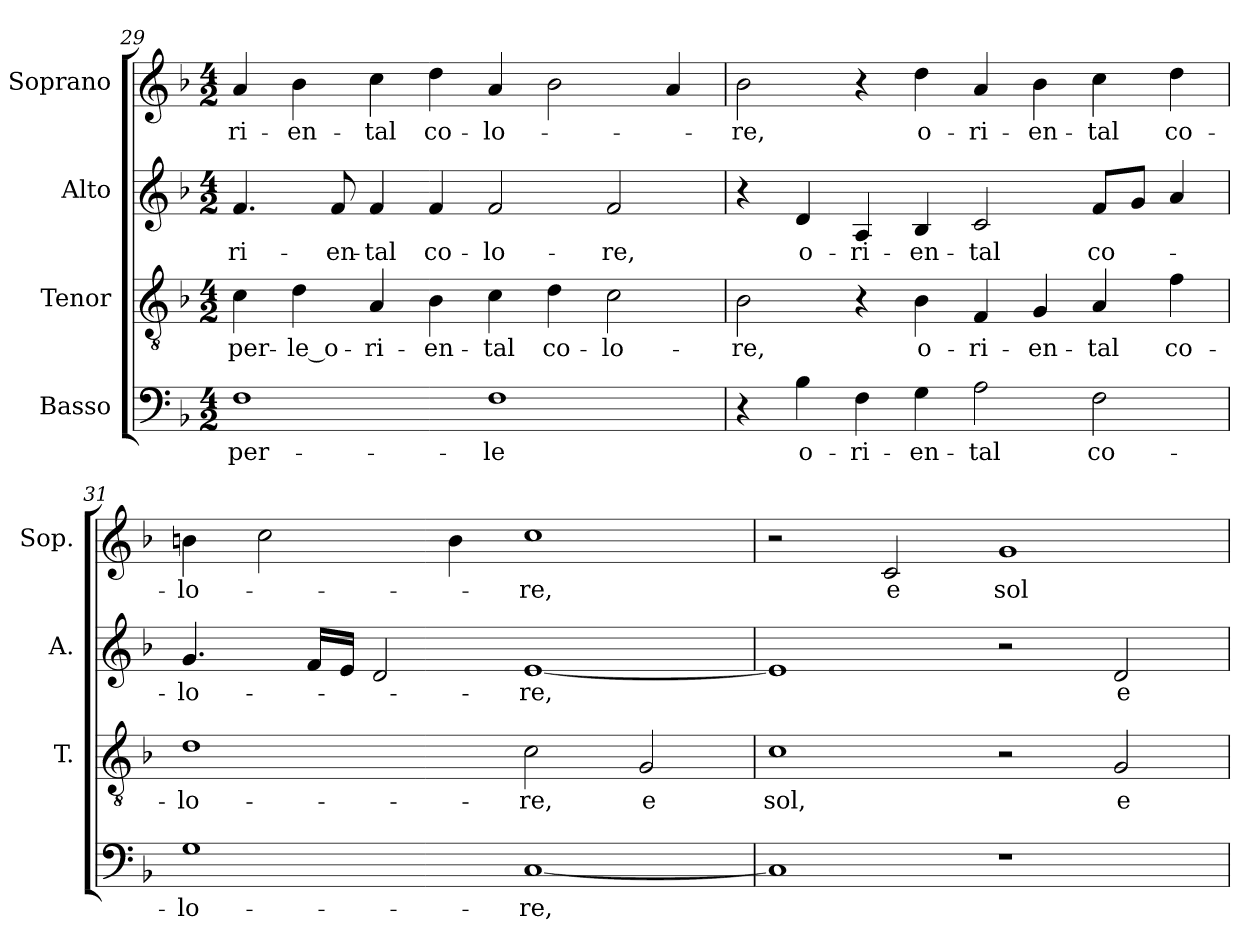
**kern	**text	**kern	**text	**kern	**text	**kern	**text
*part4	*part4	*part3	*part3	*part2	*part2	*part1	*part1
*staff4	*staff4	*staff3	*staff3	*staff2	*staff2	*staff1	*staff1
*I"Basso	*	*I"Tenor	*	*I"Alto	*	*I"Soprano	*
*	*	*I'T.	*	*I'A.	*	*I'Sop.	*
*clefF4	*	*clefGv2	*	*clefG2	*	*clefG2	*
*	*	*ITrd7c12	*	*	*	*	*
*k[b-]	*	*k[b-]	*	*k[b-]	*	*k[b-]	*
*F:	*	*F:	*	*F:	*	*F:	*
*M4/2	*	*M4/2	*	*M4/2	*	*M4/2	*
=29	=29	=29	=29	=29	=29	=29	=29
!	!LO:LY:b:color=#000000	!	!	!	!	!	!
!	!	!	!LO:LY:b:color=#000000	!	!	!	!
!	!	!	!	!	!LO:LY:b:color=#000000	!	!
!	!	!	!	!	!	!	!LO:LY:b:color=#000000
1Fi	per-	4Ci\	per-	4.fi/	-ri-	4ai/	-ri-
!	!	!	!LO:LY:b:color=#000000	!	!	!	!
!	!	!	!	!	!	!	!LO:LY:b:color=#000000
.	.	4Di\	-le_o-	.	.	4b-i\	-en-
!	!	!	!	!	!LO:LY:b:color=#000000	!	!
.	.	.	.	8fi/	-en-	.	.
!	!	!	!LO:LY:b:color=#000000	!	!	!	!
!	!	!	!	!	!LO:LY:b:color=#000000	!	!
!	!	!	!	!	!	!	!LO:LY:b:color=#000000
.	.	4AAi/	-ri-	4fi/	-tal	4cci\	-tal
!	!	!	!LO:LY:b:color=#000000	!	!	!	!
!	!	!	!	!	!LO:LY:b:color=#000000	!	!
!	!	!	!	!	!	!	!LO:LY:b:color=#000000
.	.	4BB-i\	-en-	4fi/	co-	4ddi\	co-
!	!LO:LY:b:color=#000000	!	!	!	!	!	!
!	!	!	!LO:LY:b:color=#000000	!	!	!	!
!	!	!	!	!	!LO:LY:b:color=#000000	!	!
!	!	!	!	!	!	!	!LO:LY:b:color=#000000
1Fi	-le	4Ci\	-tal	2fi/	-lo-	4ai/	-lo-
!	!	!	!LO:LY:b:color=#000000	!	!	!	!
.	.	4Di\	co-	.	.	2b-i\	.
!	!	!	!LO:LY:b:color=#000000	!	!	!	!
!	!	!	!	!	!LO:LY:b:color=#000000	!	!
.	.	2Ci\	-lo-	2fi/	-re,	.	.
.	.	.	.	.	.	4ai/	.
=30	=30	=30	=30	=30	=30	=30	=30
!	!	!	!LO:LY:b:color=#000000	!	!	!	!
!	!	!	!	!	!	!	!LO:LY:b:color=#000000
4r	.	2BB-i\	-re,	4r	.	2b-i\	-re,
!	!LO:LY:b:color=#000000	!	!	!	!	!	!
!	!	!	!	!	!LO:LY:b:color=#000000	!	!
4B-i\	o-	.	.	4di/	o-	.	.
!	!LO:LY:b:color=#000000	!	!	!	!	!	!
!	!	!	!	!	!LO:LY:b:color=#000000	!	!
4Fi\	-ri-	4r	.	4Ai/	-ri-	4r	.
!	!LO:LY:b:color=#000000	!	!	!	!	!	!
!	!	!	!LO:LY:b:color=#000000	!	!	!	!
!	!	!	!	!	!LO:LY:b:color=#000000	!	!
!	!	!	!	!	!	!	!LO:LY:b:color=#000000
4Gi\	-en-	4BB-i\	o-	4B-i/	-en-	4ddi\	o-
!	!LO:LY:b:color=#000000	!	!	!	!	!	!
!	!	!	!LO:LY:b:color=#000000	!	!	!	!
!	!	!	!	!	!LO:LY:b:color=#000000	!	!
!	!	!	!	!	!	!	!LO:LY:b:color=#000000
2Ai\	-tal	4FFi/	-ri-	2ci/	-tal	4ai/	-ri-
!	!	!	!LO:LY:b:color=#000000	!	!	!	!
!	!	!	!	!	!	!	!LO:LY:b:color=#000000
.	.	4GGi/	-en-	.	.	4b-i\	-en-
!	!LO:LY:b:color=#000000	!	!	!	!	!	!
!	!	!	!LO:LY:b:color=#000000	!	!	!	!
!	!	!	!	!	!LO:LY:b:color=#000000	!	!
!	!	!	!	!	!	!	!LO:LY:b:color=#000000
2Fi\	co-	4AAi/	-tal	8fi/L	co-	4cci\	-tal
.	.	.	.	8gi/J	.	.	.
!	!	!	!LO:LY:b:color=#000000	!	!	!	!
!	!	!	!	!	!	!	!LO:LY:b:color=#000000
.	.	4Fi\	co-	4ai/	.	4ddi\	co-
=31	=31	=31	=31	=31	=31	=31	=31
!	!LO:LY:b:color=#000000	!	!	!	!	!	!
!	!	!	!LO:LY:b:color=#000000	!	!	!	!
!	!	!	!	!	!LO:LY:b:color=#000000	!	!
!	!	!	!	!	!	!	!LO:LY:b:color=#000000
1Gi	-lo-	1Di	-lo-	4.gi/	-lo-	4bni\	-lo-
.	.	.	.	.	.	2cci\	.
.	.	.	.	16fi/LL	.	.	.
.	.	.	.	16ei/JJ	.	.	.
.	.	.	.	2di/	.	.	.
.	.	.	.	.	.	4bi\	.
!	!LO:LY:b:color=#000000	!	!	!	!	!	!
!	!	!	!LO:LY:b:color=#000000	!	!	!	!
!	!	!	!	!	!LO:LY:b:color=#000000	!	!
!	!	!	!	!	!	!	!LO:LY:b:color=#000000
[<1Ci	-re,	2Ci\	-re,	[<1ei	-re,	1cci	-re,
!	!	!	!LO:LY:b:color=#000000	!	!	!	!
.	.	2GGi/	e	.	.	.	.
!!LO:PB:g=z
=32	=32	=32	=32	=32	=32	=32	=32
!	!	!	!LO:LY:b:color=#000000	!	!	!	!
1Ci]	.	1Ci	sol,	1ei]	.	2r	.
!	!	!	!	!	!	!	!LO:LY:b:color=#000000
.	.	.	.	.	.	2ci/	e
!	!	!	!	!	!	!	!LO:LY:b:color=#000000
1r	.	2r	.	2r	.	1gi	sol
!	!	!	!LO:LY:b:color=#000000	!	!	!	!
!	!	!	!	!	!LO:LY:b:color=#000000	!	!
.	.	2GGi/	e	2di/	e	.	.
=	=	=	=	=	=	=	=
*-	*-	*-	*-	*-	*-	*-	*-
